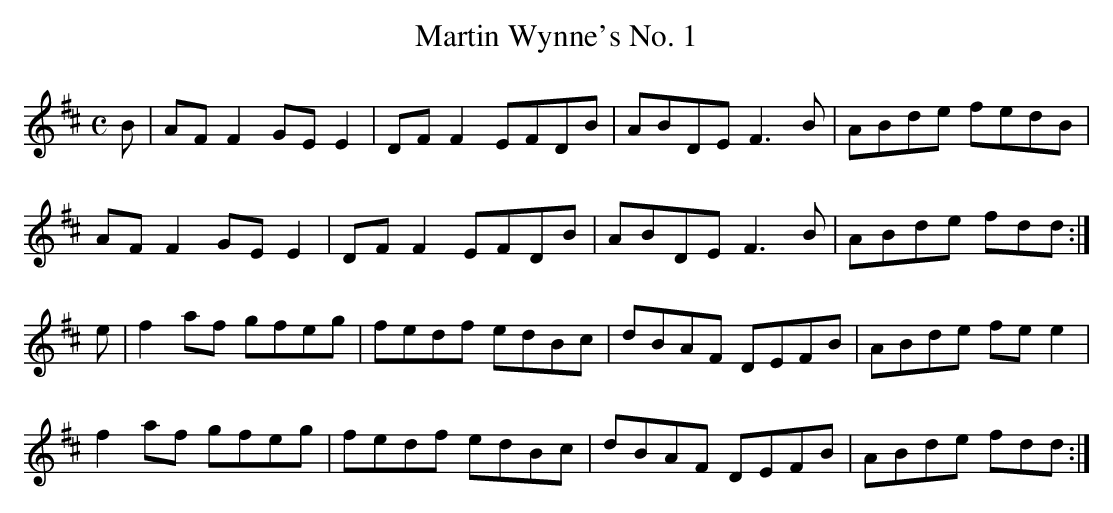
X:1
T:Martin Wynne's No. 1
M:C
L:1/8
K:D Major
B|AFF2 GEE2|DFF2 EFDB|ABDE F3B|ABde fedB|!
AFF2 GEE2|DFF2 EFDB|ABDE F3B|ABde fdd:|!
e|f2af gfeg|fedf edBc|dBAF DEFB|ABde fee2|!
f2af gfeg|fedf edBc|dBAF DEFB|ABde fdd:|!
